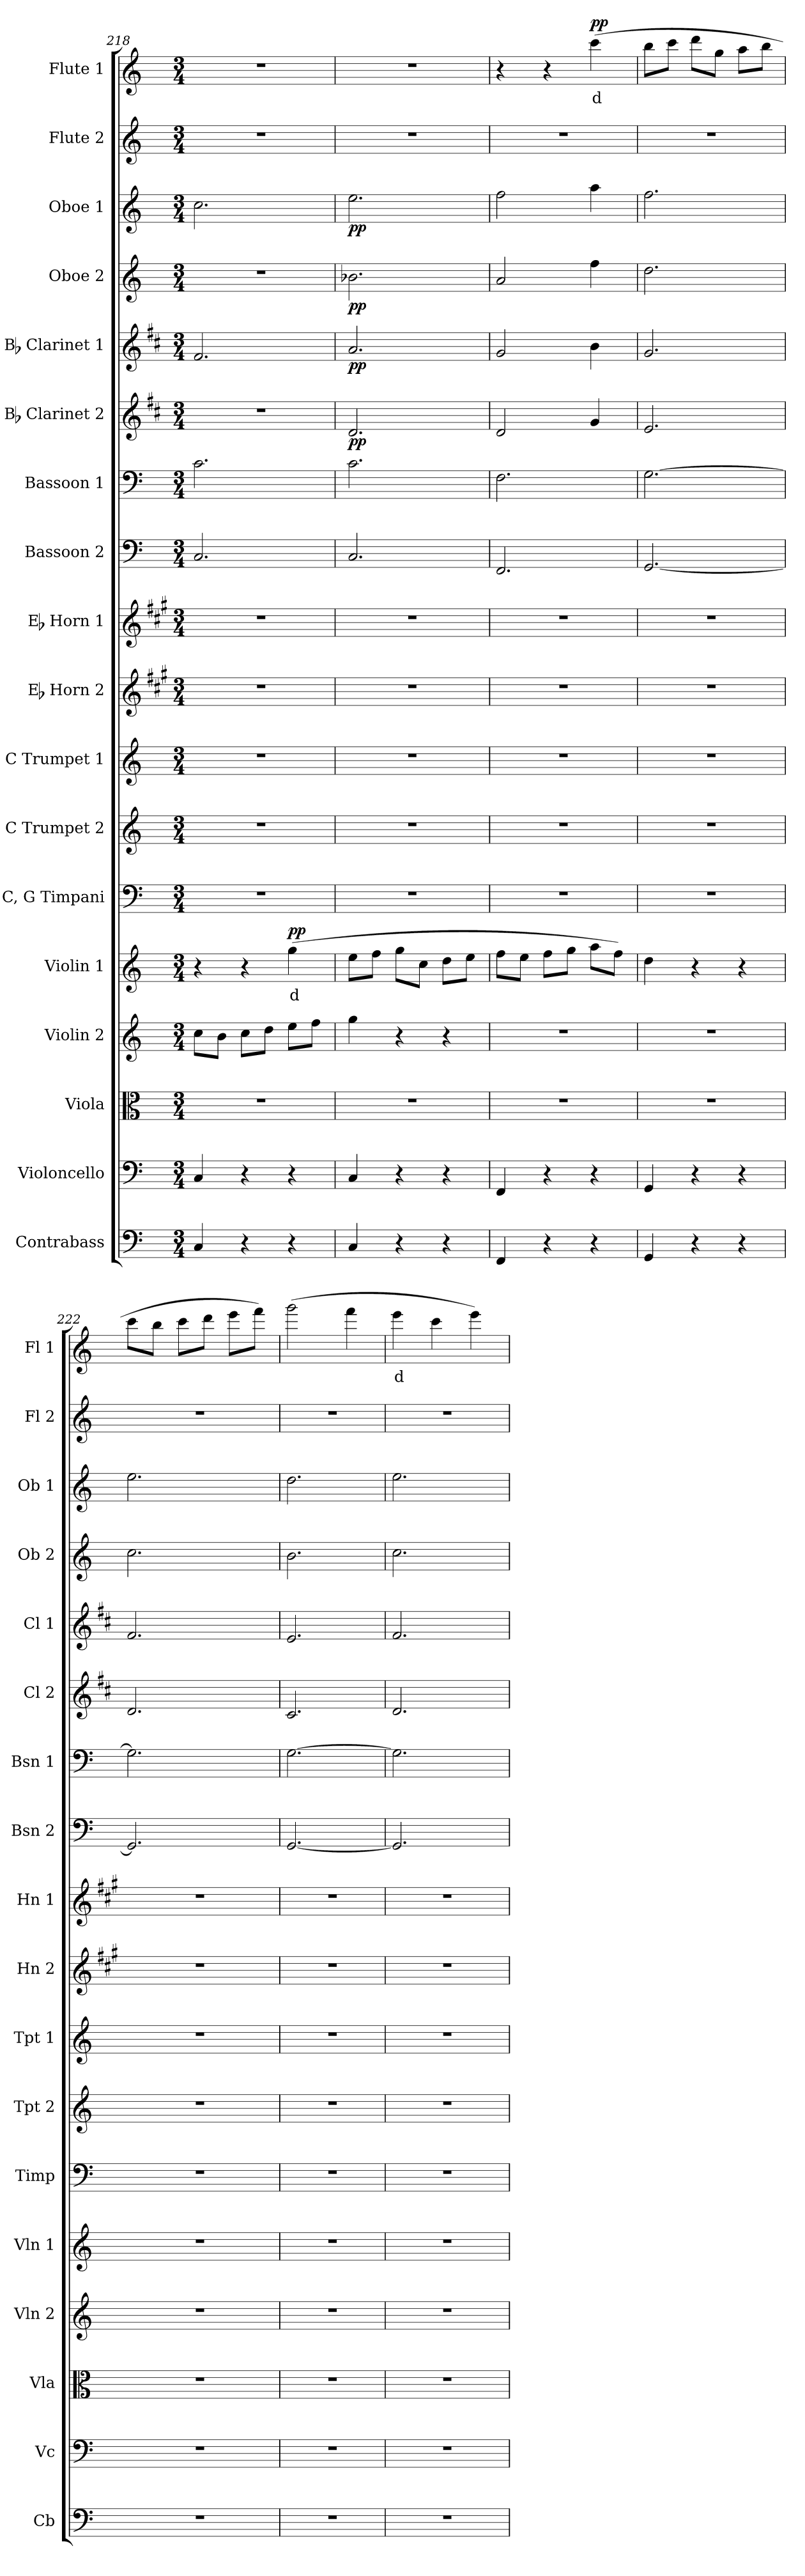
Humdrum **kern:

**kern	**kern	**kern	**kern	**kern	**text	**dynam	**kern	**kern	**kern	**kern	**kern	**kern	**dynam	**kern	**dynam	**kern	**dynam	**kern	**dynam	**kern	**dynam	**kern	**dynam	**kern	**kern	**text	**dynam
*part18	*part17	*part16	*part15	*part14	*part14	*part14	*part13	*part12	*part11	*part10	*part9	*part8	*part8	*part7	*part7	*part6	*part6	*part5	*part5	*part4	*part4	*part3	*part3	*part2	*part1	*part1	*part1
*staff18	*staff17	*staff16	*staff15	*staff14	*staff14	*staff14	*staff13	*staff12	*staff11	*staff10	*staff9	*staff8	*staff8	*staff7	*staff7	*staff6	*staff6	*staff5	*staff5	*staff4	*staff4	*staff3	*staff3	*staff2	*staff1	*staff1	*staff1
*I"Contrabass	*I"Violoncello	*I"Viola	*I"Violin 2	*I"Violin 1	*	*	*I"C, G Timpani	*I"C Trumpet 2	*I"C Trumpet 1	*I"Eb Horn 2	*I"Eb Horn 1	*I"Bassoon 2	*	*I"Bassoon 1	*	*I"Bb Clarinet 2	*	*I"Bb Clarinet 1	*	*I"Oboe 2	*	*I"Oboe 1	*	*I"Flute 2	*I"Flute 1	*	*
*I'Cb	*I'Vc	*I'Vla	*I'Vln 2	*I'Vln 1	*	*	*I'Timp	*I'Tpt 2	*I'Tpt 1	*I'Hn 2	*I'Hn 1	*I'Bsn 2	*	*I'Bsn 1	*	*I'Cl 2	*	*I'Cl 1	*	*I'Ob 2	*	*I'Ob 1	*	*I'Fl 2	*I'Fl 1	*	*
!!LO:PB:g=z
*clefF4	*clefF4	*clefC3	*clefG2	*clefG2	*	*	*clefF4	*clefG2	*clefG2	*clefG2	*clefG2	*clefF4	*	*clefF4	*	*clefG2	*	*clefG2	*	*clefG2	*	*clefG2	*	*clefG2	*clefG2	*	*
*ITrd7c12	*	*	*	*	*	*	*	*	*	*ITrd5c9	*ITrd5c9	*	*	*	*	*ITrd1c2	*	*ITrd1c2	*	*	*	*	*	*	*	*	*
*k[]	*k[]	*k[]	*k[]	*k[]	*	*	*k[]	*k[]	*k[]	*k[]	*k[]	*k[]	*	*k[]	*	*k[]	*	*k[]	*	*k[]	*	*k[]	*	*k[]	*k[]	*	*
*M3/4	*M3/4	*M3/4	*M3/4	*M3/4	*	*	*M3/4	*M3/4	*M3/4	*M3/4	*M3/4	*M3/4	*	*M3/4	*	*M3/4	*	*M3/4	*	*M3/4	*	*M3/4	*	*M3/4	*M3/4	*	*
=218	=218	=218	=218	=218	=218	=218	=218	=218	=218	=218	=218	=218	=218	=218	=218	=218	=218	=218	=218	=218	=218	=218	=218	=218	=218	=218	=218
4CC/	4C/	2.r	8cc\L	4r	.	.	2.r	2.r	2.r	2.r	2.r	2.C/	.	2.c\	.	2.r	.	2.e/	.	2.r	.	2.cc\	.	2.r	2.r	.	.
.	.	.	8b\J	.	.	.	.	.	.	.	.	.	.	.	.	.	.	.	.	.	.	.	.	.	.	.	.
4r	4r	.	8cc\L	4r	.	.	.	.	.	.	.	.	.	.	.	.	.	.	.	.	.	.	.	.	.	.	.
.	.	.	8dd\J	.	.	.	.	.	.	.	.	.	.	.	.	.	.	.	.	.	.	.	.	.	.	.	.
!	!	!	!	!	!LO:LY:b:color=#FF0000	!LO:DY:b	!	!	!	!	!	!	!	!	!	!	!	!	!	!	!	!	!	!	!	!	!
4r	4r	.	8ee\L	(4gg\	d	pp	.	.	.	.	.	.	.	.	.	.	.	.	.	.	.	.	.	.	.	.	.
.	.	.	8ff\J	.	.	.	.	.	.	.	.	.	.	.	.	.	.	.	.	.	.	.	.	.	.	.	.
=219	=219	=219	=219	=219	=219	=219	=219	=219	=219	=219	=219	=219	=219	=219	=219	=219	=219	=219	=219	=219	=219	=219	=219	=219	=219	=219	=219
!	!	!	!	!	!	!	!	!	!	!	!	!	!	!	!	!	!LO:DY:b	!	!LO:DY:b	!	!LO:DY:b	!	!LO:DY:b	!	!	!	!
4CC/	4C/	2.r	4gg\	8ee\L	.	.	2.r	2.r	2.r	2.r	2.r	2.C/	.	2.c\	.	2.c/	pp	2.g/	pp	2.b-X\	pp	2.ee\	pp	2.r	2.r	.	.
.	.	.	.	8ff\J	.	.	.	.	.	.	.	.	.	.	.	.	.	.	.	.	.	.	.	.	.	.	.
4r	4r	.	4r	8gg\L	.	.	.	.	.	.	.	.	.	.	.	.	.	.	.	.	.	.	.	.	.	.	.
.	.	.	.	8cc\J	.	.	.	.	.	.	.	.	.	.	.	.	.	.	.	.	.	.	.	.	.	.	.
4r	4r	.	4r	8dd\L	.	.	.	.	.	.	.	.	.	.	.	.	.	.	.	.	.	.	.	.	.	.	.
.	.	.	.	8ee\J	.	.	.	.	.	.	.	.	.	.	.	.	.	.	.	.	.	.	.	.	.	.	.
=220	=220	=220	=220	=220	=220	=220	=220	=220	=220	=220	=220	=220	=220	=220	=220	=220	=220	=220	=220	=220	=220	=220	=220	=220	=220	=220	=220
4FFF/	4FF/	2.r	2.r	8ff\L	.	.	2.r	2.r	2.r	2.r	2.r	2.FF/	.	2.F\	.	2c/	.	2f/	.	2a/	.	2ff\	.	2.r	4r	.	.
.	.	.	.	8ee\J	.	.	.	.	.	.	.	.	.	.	.	.	.	.	.	.	.	.	.	.	.	.	.
4r	4r	.	.	8ff\L	.	.	.	.	.	.	.	.	.	.	.	.	.	.	.	.	.	.	.	.	4r	.	.
.	.	.	.	8gg\J	.	.	.	.	.	.	.	.	.	.	.	.	.	.	.	.	.	.	.	.	.	.	.
!	!	!	!	!	!	!	!	!	!	!	!	!	!	!	!	!	!	!	!	!	!	!	!	!	!	!LO:LY:b:color=#FF0000	!LO:DY:b
4r	4r	.	.	8aa\L	.	.	.	.	.	.	.	.	.	.	.	4f/	.	4a\	.	4ff\	.	4aa\	.	.	(4ccc\	d	pp
.	.	.	.	8ff\J)	.	.	.	.	.	.	.	.	.	.	.	.	.	.	.	.	.	.	.	.	.	.	.
=221	=221	=221	=221	=221	=221	=221	=221	=221	=221	=221	=221	=221	=221	=221	=221	=221	=221	=221	=221	=221	=221	=221	=221	=221	=221	=221	=221
4GGG/	4GG/	2.r	2.r	4dd\	.	.	2.r	2.r	2.r	2.r	2.r	[2.GG/	.	[2.G\	.	2.d/	.	2.f/	.	2.dd\	.	2.ff\	.	2.r	8bb\L	.	.
.	.	.	.	.	.	.	.	.	.	.	.	.	.	.	.	.	.	.	.	.	.	.	.	.	8ccc\J	.	.
4r	4r	.	.	4r	.	.	.	.	.	.	.	.	.	.	.	.	.	.	.	.	.	.	.	.	8ddd\L	.	.
.	.	.	.	.	.	.	.	.	.	.	.	.	.	.	.	.	.	.	.	.	.	.	.	.	8gg\J	.	.
4r	4r	.	.	4r	.	.	.	.	.	.	.	.	.	.	.	.	.	.	.	.	.	.	.	.	8aa\L	.	.
.	.	.	.	.	.	.	.	.	.	.	.	.	.	.	.	.	.	.	.	.	.	.	.	.	8bb\J	.	.
=222	=222	=222	=222	=222	=222	=222	=222	=222	=222	=222	=222	=222	=222	=222	=222	=222	=222	=222	=222	=222	=222	=222	=222	=222	=222	=222	=222
!	!	!	!	!	!	!	!	!	!	!	!	!	!LO:DY:b	!	!	!	!	!	!	!	!	!	!	!	!	!	!
!	!	!	!	!	!	!	!	!	!	!	!	!	!LO:DY:n=1:b	!	!LO:DY:b	!	!	!	!	!	!	!	!	!	!	!	!
!	!	!	!	!	!	!	!	!	!	!	!	!	!	!	!LO:DY:n=1:b	!	!LO:DY:b	!	!	!	!	!	!	!	!	!	!
!	!	!	!	!	!	!	!	!	!	!	!	!	!	!	!	!	!LO:DY:n=1:b	!	!LO:DY:b	!	!	!	!	!	!	!	!
!	!	!	!	!	!	!	!	!	!	!	!	!	!	!	!	!	!	!	!LO:DY:n=1:b	!	!LO:DY:b	!	!	!	!	!	!
!	!	!	!	!	!	!	!	!	!	!	!	!	!	!	!	!	!	!	!	!	!LO:DY:n=1:b	!	!LO:DY:b	!	!	!	!
!	!	!	!	!	!	!	!	!	!	!	!	!	!	!	!	!	!	!	!	!	!	!	!LO:DY:n=1:b	!	!	!	!LO:DY:b
!	!	!	!	!	!	!	!	!	!	!	!	!	!	!	!	!	!	!	!	!	!	!	!	!	!	!	!LO:DY:n=1:b
2.r	2.r	2.r	2.r	2.r	.	.	2.r	2.r	2.r	2.r	2.r	2.GG/]	other-dynamics pp	2.G\]	other-dynamics pp	2.c/	other-dynamics pp	2.e/	other-dynamics pp	2.cc\	other-dynamics pp	2.ee\	other-dynamics pp	2.r	8ccc\L	.	other-dynamics pp
.	.	.	.	.	.	.	.	.	.	.	.	.	.	.	.	.	.	.	.	.	.	.	.	.	8bb\J	.	.
.	.	.	.	.	.	.	.	.	.	.	.	.	.	.	.	.	.	.	.	.	.	.	.	.	8ccc\L	.	.
.	.	.	.	.	.	.	.	.	.	.	.	.	.	.	.	.	.	.	.	.	.	.	.	.	8ddd\J	.	.
.	.	.	.	.	.	.	.	.	.	.	.	.	.	.	.	.	.	.	.	.	.	.	.	.	8eee\L	.	.
.	.	.	.	.	.	.	.	.	.	.	.	.	.	.	.	.	.	.	.	.	.	.	.	.	8fff\J)	.	.
=223	=223	=223	=223	=223	=223	=223	=223	=223	=223	=223	=223	=223	=223	=223	=223	=223	=223	=223	=223	=223	=223	=223	=223	=223	=223	=223	=223
2.r	2.r	2.r	2.r	2.r	.	.	2.r	2.r	2.r	2.r	2.r	[2.GG/	.	[2.G\	.	2.B/	.	2.d/	.	2.b\	.	2.dd\	.	2.r	(2ggg\	.	.
.	.	.	.	.	.	.	.	.	.	.	.	.	.	.	.	.	.	.	.	.	.	.	.	.	4fff\	.	.
=224	=224	=224	=224	=224	=224	=224	=224	=224	=224	=224	=224	=224	=224	=224	=224	=224	=224	=224	=224	=224	=224	=224	=224	=224	=224	=224	=224
!	!	!	!	!	!	!	!	!	!	!	!	!	!	!	!	!	!	!	!	!	!	!	!	!	!	!LO:LY:b:color=#FF0000	!
2.r	2.r	2.r	2.r	2.r	.	.	2.r	2.r	2.r	2.r	2.r	2.GG/]	.	2.G\]	.	2.c/	.	2.e/	.	2.cc\	.	2.ee\	.	2.r	4eee\	d	.
.	.	.	.	.	.	.	.	.	.	.	.	.	.	.	.	.	.	.	.	.	.	.	.	.	4ccc\	.	.
.	.	.	.	.	.	.	.	.	.	.	.	.	.	.	.	.	.	.	.	.	.	.	.	.	4eee\)	.	.
=	=	=	=	=	=	=	=	=	=	=	=	=	=	=	=	=	=	=	=	=	=	=	=	=	=	=	=
*-	*-	*-	*-	*-	*-	*-	*-	*-	*-	*-	*-	*-	*-	*-	*-	*-	*-	*-	*-	*-	*-	*-	*-	*-	*-	*-	*-
